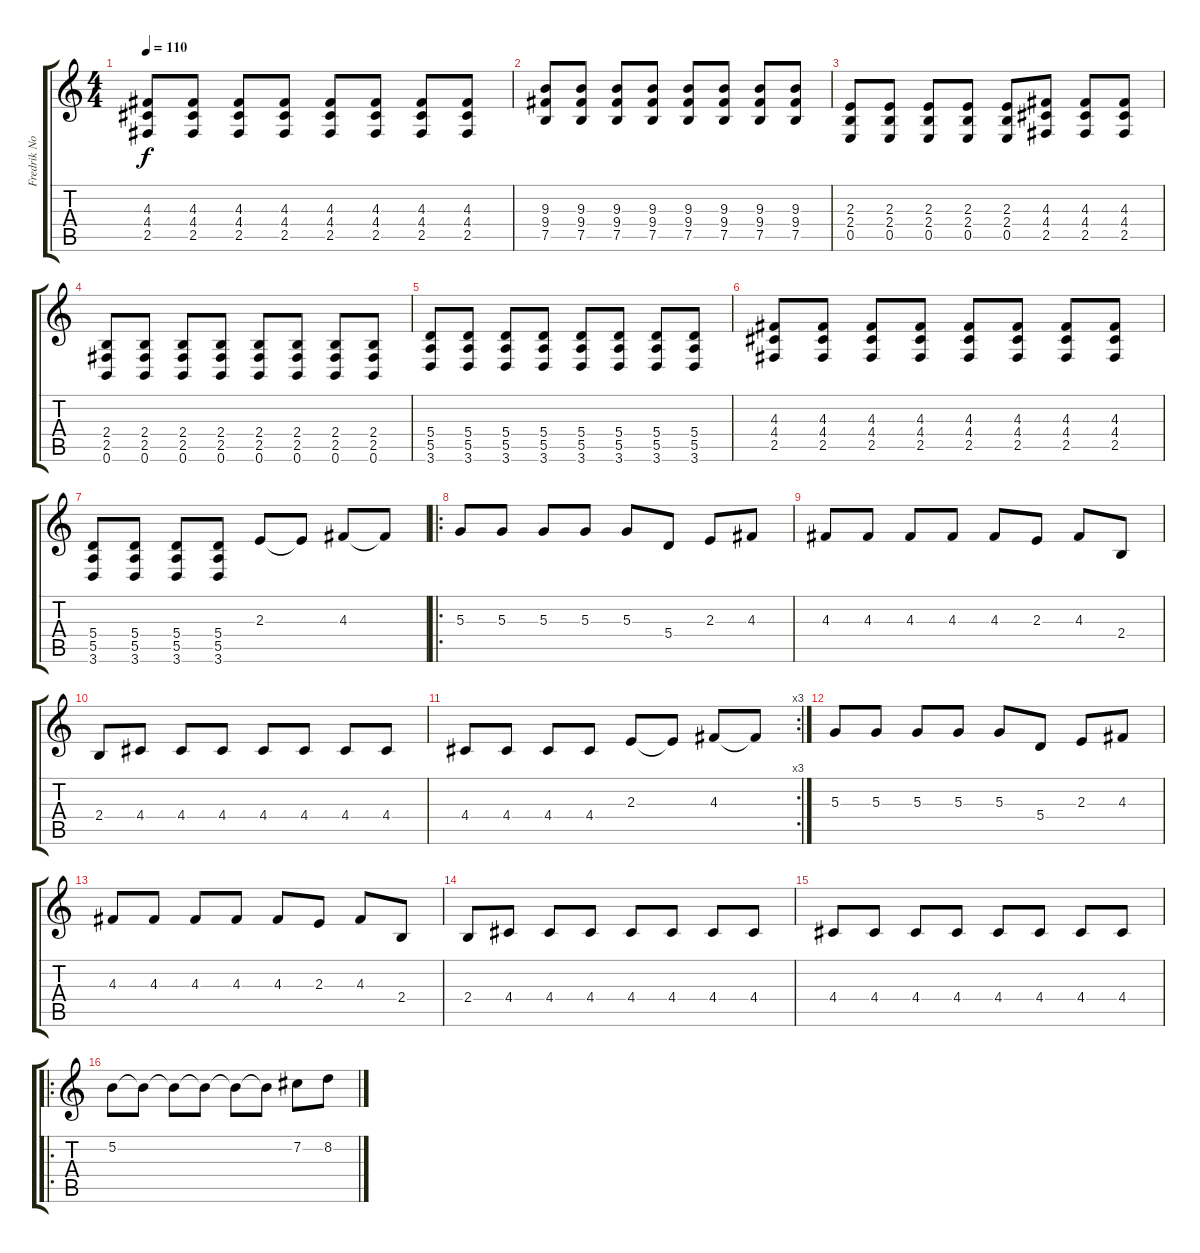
\track ("Fredrik Norrman" "Fredrik No") {instrument distortionguitar}
\staff {score tabs}
\tuning (B3 Gb3 D3 A2 E2 B1) {hide}
\ts (4 4)
\tempo 110
\clef g2
\ks c
(4.3 4.4 2.5).8{dy f} (4.3 4.4 2.5).8 (4.3 4.4 2.5).8 (4.3 4.4 2.5).8 (4.3 4.4 2.5).8 (4.3 4.4 2.5).8 (4.3 4.4 2.5).8 (4.3 4.4 2.5).8 |
(9.3 9.4 7.5).8 (9.3 9.4 7.5).8 (9.3 9.4 7.5).8 (9.3 9.4 7.5).8 (9.3 9.4 7.5).8 (9.3 9.4 7.5).8 (9.3 9.4 7.5).8 (9.3 9.4 7.5).8 |
(2.3 2.4 0.5).8 (2.3 2.4 0.5).8 (2.3 2.4 0.5).8 (2.3 2.4 0.5).8 (2.3 2.4 0.5).8 (4.3 4.4 2.5).8 (4.3 4.4 2.5).8 (4.3 4.4 2.5).8 |
(2.4 2.5 0.6).8{instrument distortionguitar} (2.4 2.5 0.6).8 (2.4 2.5 0.6).8 (2.4 2.5 0.6).8 (2.4 2.5 0.6).8 (2.4 2.5 0.6).8 (2.4 2.5 0.6).8 (2.4 2.5 0.6).8 |
(5.4 5.5 3.6).8 (5.4 5.5 3.6).8 (5.4 5.5 3.6).8 (5.4 5.5 3.6).8 (5.4 5.5 3.6).8 (5.4 5.5 3.6).8 (5.4 5.5 3.6).8 (5.4 5.5 3.6).8 |
(4.3 4.4 2.5).8 (4.3 4.4 2.5).8 (4.3 4.4 2.5).8 (4.3 4.4 2.5).8 (4.3 4.4 2.5).8 (4.3 4.4 2.5).8 (4.3 4.4 2.5).8 (4.3 4.4 2.5).8 |
(5.4 5.5 3.6).8 (5.4 5.5 3.6).8 (5.4 5.5 3.6).8 (5.4 5.5 3.6).8 2.3.8 2.3{t}.8 4.3.8 4.3{t}.8 |
\ro
5.3.8 5.3.8 5.3.8 5.3.8 5.3.8 5.4.8 2.3.8 4.3.8 |
4.3.8 4.3.8 4.3.8 4.3.8 4.3.8 2.3.8 4.3.8 2.4.8 |
2.4.8 4.4.8 4.4.8 4.4.8 4.4.8 4.4.8 4.4.8 4.4.8 |
\rc 3
4.4.8 4.4.8 4.4.8 4.4.8 2.3.8 2.3{t}.8 4.3.8 4.3{t}.8 |
5.3.8 5.3.8 5.3.8 5.3.8 5.3.8 5.4.8 2.3.8 4.3.8 |
4.3.8 4.3.8 4.3.8 4.3.8 4.3.8 2.3.8 4.3.8 2.4.8 |
2.4.8 4.4.8 4.4.8 4.4.8 4.4.8 4.4.8 4.4.8 4.4.8 |
4.4.8 4.4.8 4.4.8 4.4.8 4.4.8 4.4.8 4.4.8 4.4.8 |
\ro
5.2.8 5.2{t}.8 5.2{t}.8 5.2{t}.8 5.2{t}.8 5.2{t}.8 7.2.8 8.2.8
